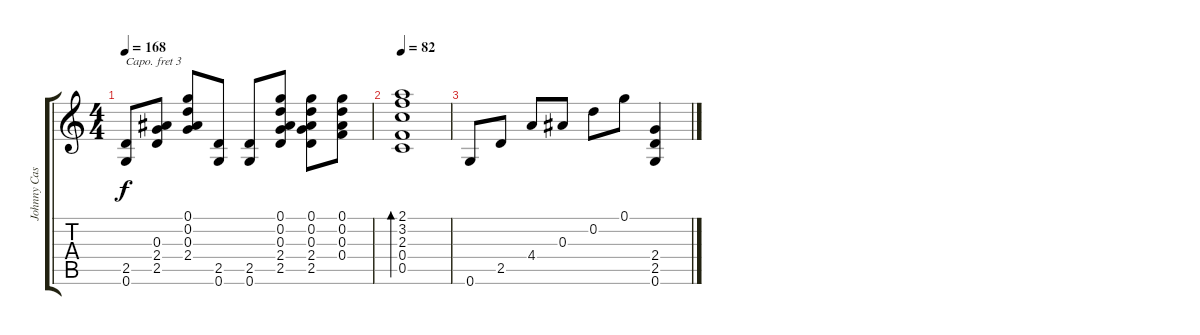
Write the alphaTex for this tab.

\track ("Johnny Cash" "Johnny Cas") {instrument acousticguitarsteel}
\staff {score tabs}
\capo 3
\tuning (E4 B3 G3 D3 A2 E2) {hide}
\ts (4 4)
\tempo 168
\clef g2
\ks c
(2.5 0.6).8{dy f} (0.3 2.4 2.5).8 (0.1 0.2 0.3 2.4).8 (2.5 0.6).8 (2.5 0.6).8 (0.1 0.2 0.3 2.4 2.5).8 (0.1 0.2 0.3 2.4 2.5).8 (0.1 0.2 0.3 0.4).8 |
\tempo 82
(2.1 3.2 2.3 0.4 0.5).1{bd 480} |
0.6.8 2.5.8 4.4.8 0.3.8 0.2.8 0.1.8 (2.4 2.5 0.6).4
